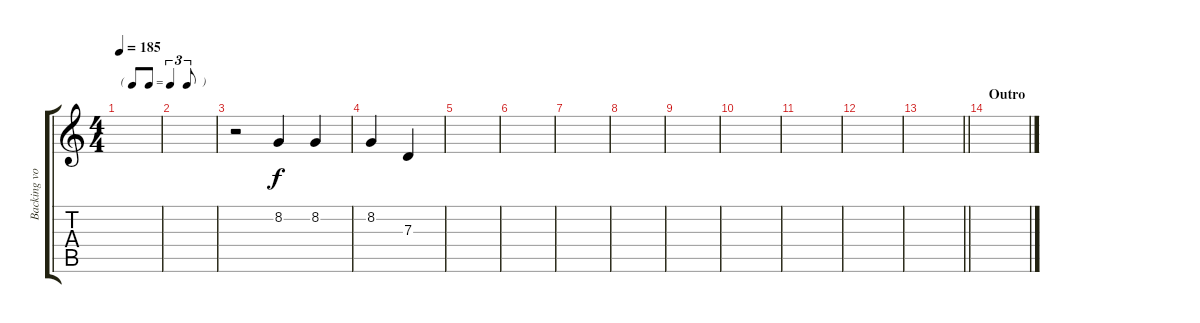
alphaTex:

\track ("Backing vocals" "Backing vo") {instrument synthvoice}
\staff {score tabs}
\tuning (E4 B3 G3 D3 A2 E2) {hide}
\ts (4 4)
\tf triplet8th
\tempo 185
\clef g2
\ks c
|
|
r.2 8.2.4 8.2.4 |
8.2.4 7.3.4 |
|
|
|
|
|
|
|
|
\barLineRight lightlight
|
\section ("" "Outro")
